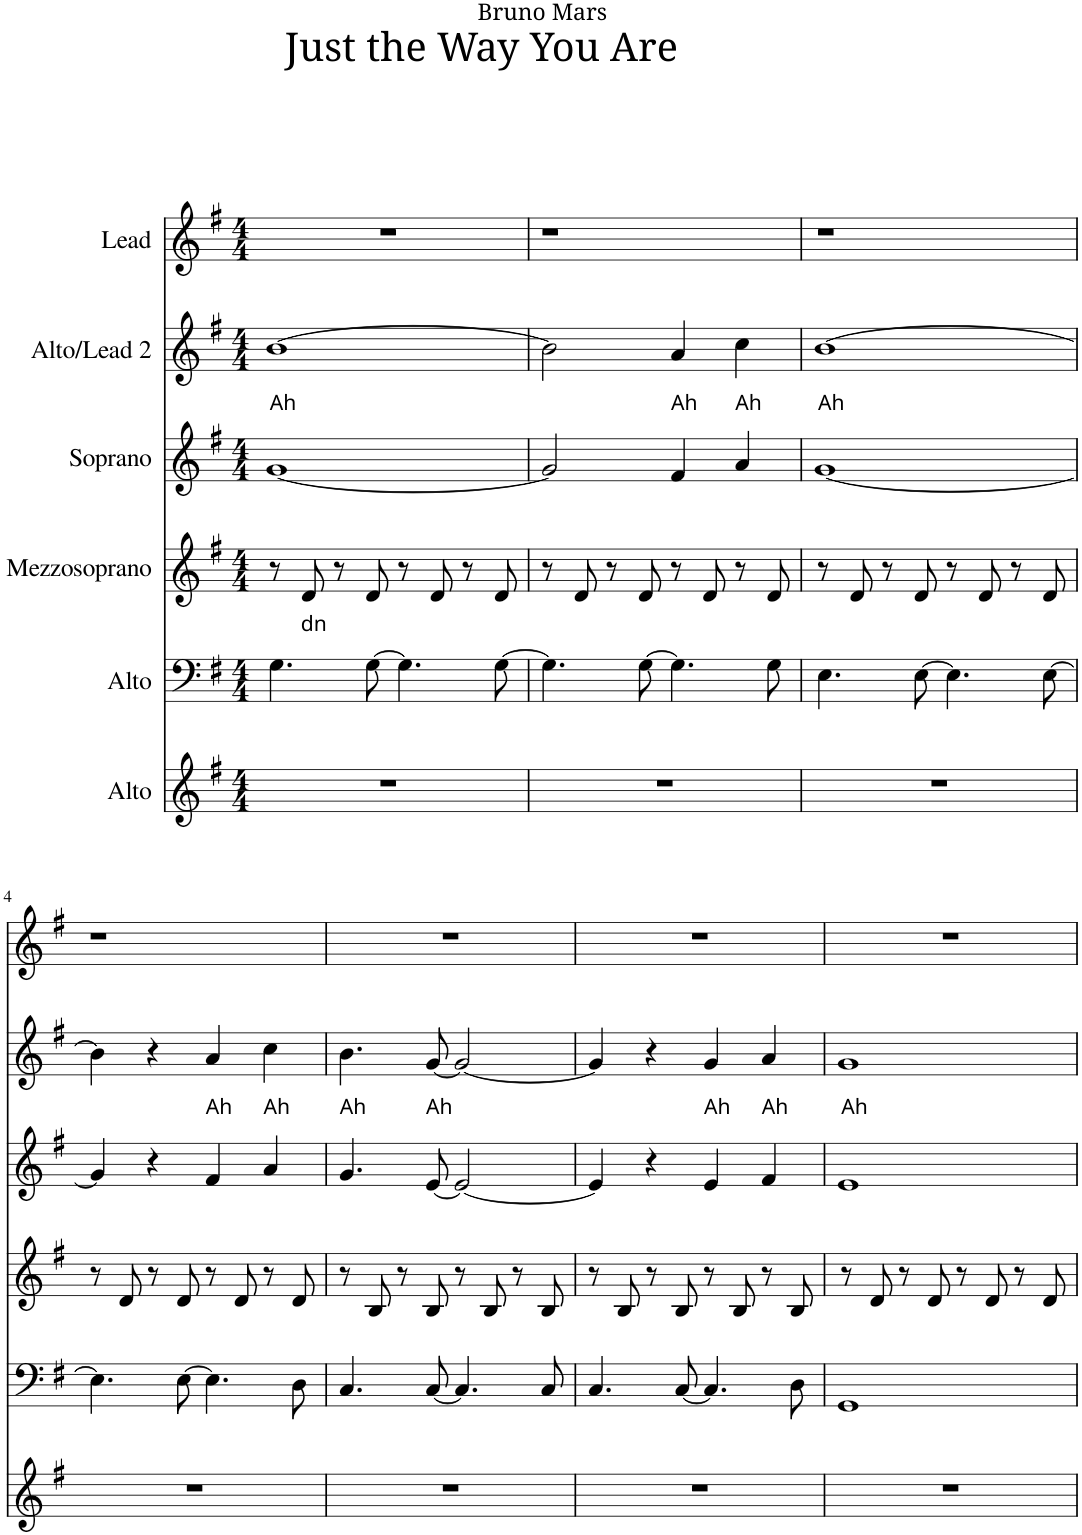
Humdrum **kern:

**kern	**kern	**kern	**text	**kern	**kern	**text	**kern
*part6	*part5	*part4	*part4	*part3	*part2	*part2	*part1
*staff6	*staff5	*staff4	*staff4	*staff3	*staff2	*staff2	*staff1
*I"Alto	*I"Alto	*I"Mezzosoprano	*	*I"Soprano	*I"Alto/Lead 2	*	*I"Lead
*clefG2	*clefF4	*clefG2	*	*clefG2	*clefG2	*	*clefG2
*k[f#]	*k[f#]	*k[f#]	*	*k[f#]	*k[f#]	*	*k[f#]
*M4/4	*M4/4	*M4/4	*	*M4/4	*M4/4	*	*M4/4
=1	=1	=1	=1	=1	=1	=1	=1
!	!	!	!	!	!	!LO:LY:b	!
1r	4.G\	8r	.	[1g	[1b	Ah	1r
!	!	!	!LO:LY:b	!	!	!	!
.	.	8d/	dn	.	.	.	.
.	.	8r	.	.	.	.	.
.	[8G\	8d/	.	.	.	.	.
.	4.G\]	8r	.	.	.	.	.
.	.	8d/	.	.	.	.	.
.	.	8r	.	.	.	.	.
.	[8G\	8d/	.	.	.	.	.
=2	=2	=2	=2	=2	=2	=2	=2
1r	4.G\]	8r	.	2g/]	2b\]	.	1r
.	.	8d/	.	.	.	.	.
.	.	8r	.	.	.	.	.
.	[8G\	8d/	.	.	.	.	.
!	!	!	!	!	!	!LO:LY:b	!
.	4.G\]	8r	.	4f#/	4a/	Ah	.
.	.	8d/	.	.	.	.	.
!	!	!	!	!	!	!LO:LY:b	!
.	.	8r	.	4a/	4cc\	Ah	.
.	8G\	8d/	.	.	.	.	.
=3	=3	=3	=3	=3	=3	=3	=3
!	!	!	!	!	!	!LO:LY:b	!
1r	4.E\	8r	.	[1g	[1b	Ah	1r
.	.	8d/	.	.	.	.	.
.	.	8r	.	.	.	.	.
.	[8E\	8d/	.	.	.	.	.
.	4.E\]	8r	.	.	.	.	.
.	.	8d/	.	.	.	.	.
.	.	8r	.	.	.	.	.
.	[8E\	8d/	.	.	.	.	.
!!LO:LB:g=z
=4	=4	=4	=4	=4	=4	=4	=4
1r	4.E\]	8r	.	4g/]	4b\]	.	1r
.	.	8d/	.	.	.	.	.
.	.	8r	.	4r	4r	.	.
.	[8E\	8d/	.	.	.	.	.
!	!	!	!	!	!	!LO:LY:b	!
.	4.E\]	8r	.	4f#/	4a/	Ah	.
.	.	8d/	.	.	.	.	.
!	!	!	!	!	!	!LO:LY:b	!
.	.	8r	.	4a/	4cc\	Ah	.
.	8D\	8d/	.	.	.	.	.
=5	=5	=5	=5	=5	=5	=5	=5
!	!	!	!	!	!	!LO:LY:b	!
1r	4.C/	8r	.	4.g/	4.b\	Ah	1r
.	.	8B/	.	.	.	.	.
.	.	8r	.	.	.	.	.
!	!	!	!	!	!	!LO:LY:b	!
.	[8C/	8B/	.	[8e/	[8g/	Ah	.
.	4.C/]	8r	.	2e/_	2g/_	.	.
.	.	8B/	.	.	.	.	.
.	.	8r	.	.	.	.	.
.	8C/	8B/	.	.	.	.	.
=6	=6	=6	=6	=6	=6	=6	=6
1r	4.C/	8r	.	4e/]	4g/]	.	1r
.	.	8B/	.	.	.	.	.
.	.	8r	.	4r	4r	.	.
.	[8C/	8B/	.	.	.	.	.
!	!	!	!	!	!	!LO:LY:b	!
.	4.C/]	8r	.	4e/	4g/	Ah	.
.	.	8B/	.	.	.	.	.
!	!	!	!	!	!	!LO:LY:b	!
.	.	8r	.	4f#/	4a/	Ah	.
.	8D\	8B/	.	.	.	.	.
=7	=7	=7	=7	=7	=7	=7	=7
!	!	!	!	!	!	!LO:LY:b	!
1r	1GG	8r	.	1e	1g	Ah	1r
.	.	8d/	.	.	.	.	.
.	.	8r	.	.	.	.	.
.	.	8d/	.	.	.	.	.
.	.	8r	.	.	.	.	.
.	.	8d/	.	.	.	.	.
.	.	8r	.	.	.	.	.
.	.	8d/	.	.	.	.	.
=	=	=	=	=	=	=	=
*-	*-	*-	*-	*-	*-	*-	*-
